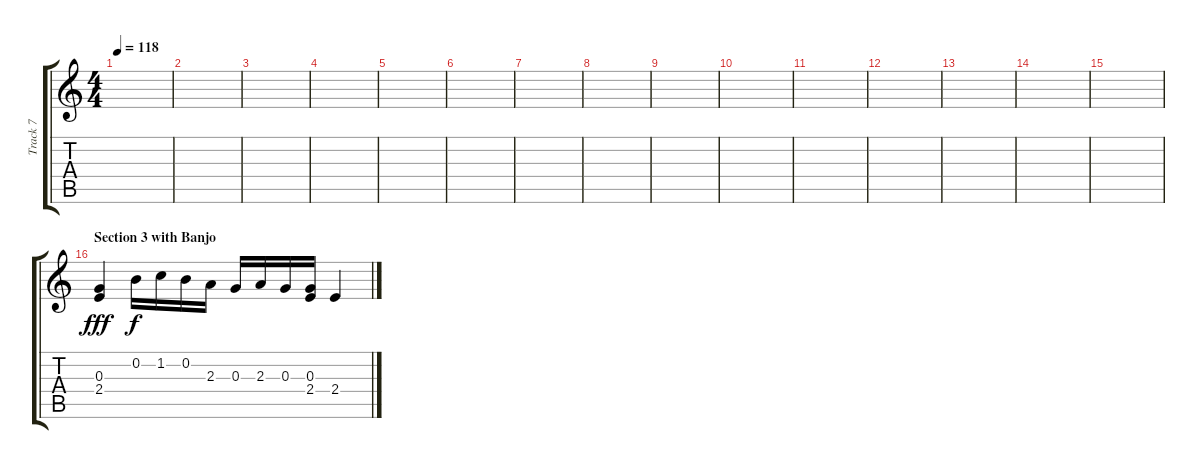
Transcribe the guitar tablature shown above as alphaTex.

\track ("Track 7" "Track 7") {instrument banjo}
\staff {score tabs}
\tuning (E4 B3 G3 D3 A2 E2) {hide}
\displaytranspose 12
\ts (4 4)
\tempo 118
\clef g2
\ks c
|
|
|
|
|
|
|
|
|
|
|
|
|
|
|
\section ("" "Section 3 with Banjo")
(0.3 2.4).4{dy fff} 0.2.16{dy f} 1.2.16 0.2.16 2.3.16 0.3.16 2.3.16 0.3.16 (0.3 2.4).16 2.4.4
